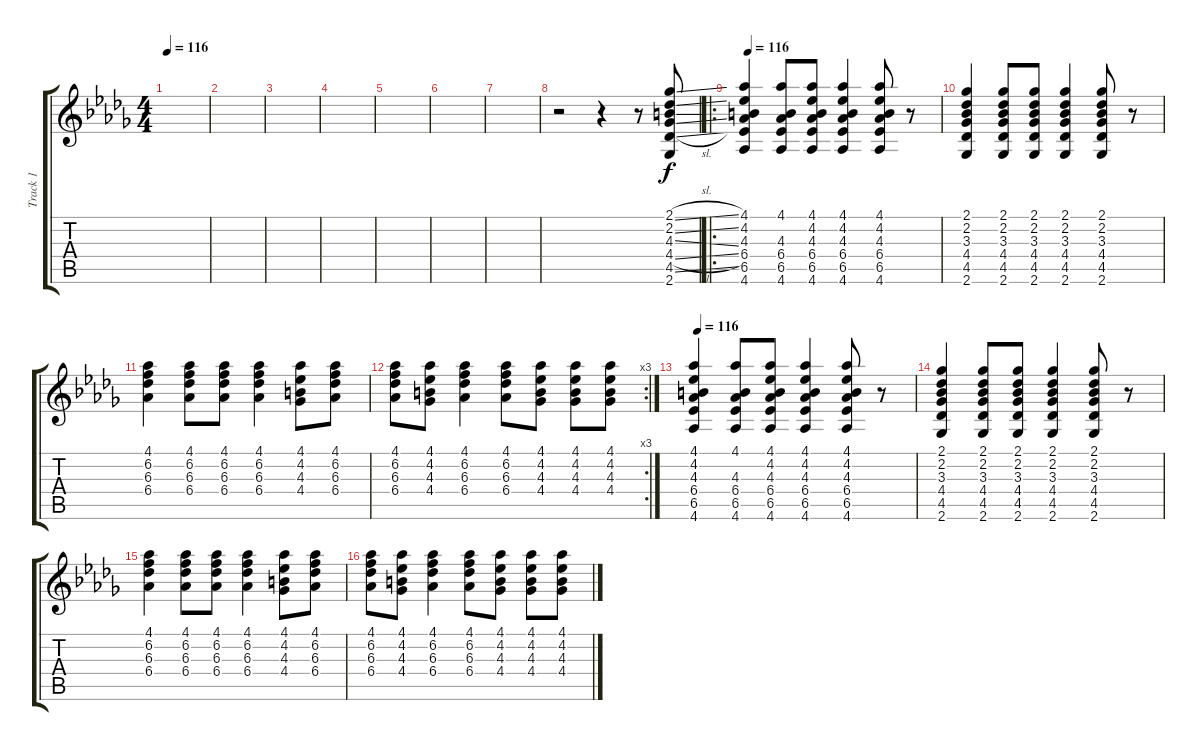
\track ("Track 1" "Track 1") {instrument electricguitarclean}
\staff {score tabs}
\tuning (E4 B3 G3 D3 A2 E2) {hide}
\ts (4 4)
\tempo 116
\clef g2
\ks db
|
|
|
|
|
|
|
r.2 r.4 r.8 (2.1{sl} 2.2{sl} 4.3{sl} 4.4{sl} 4.5{sl} 2.6).8 |
\ro
\tempo 116
(4.1 4.2 4.3 6.4 6.5 4.6).4 (4.1 4.3 6.4 6.5 4.6).8 (4.1 4.2 4.3 6.4 6.5 4.6).8 (4.1 4.2 4.3 6.4 6.5 4.6).4 (4.1 4.2 4.3 6.4 6.5 4.6).8 r.8 |
(2.1 2.2 3.3 4.4 4.5 2.6).4 (2.1 2.2 3.3 4.4 4.5 2.6).8 (2.1 2.2 3.3 4.4 4.5 2.6).8 (2.1 2.2 3.3 4.4 4.5 2.6).4 (2.1 2.2 3.3 4.4 4.5 2.6).8 r.8 |
(4.1 6.2 6.3 6.4).4 (4.1 6.2 6.3 6.4).8 (4.1 6.2 6.3 6.4).8 (4.1 6.2 6.3 6.4).4 (4.1 4.2 4.3 4.4).8 (4.1 6.2 6.3 6.4).8 |
\rc 3
(4.1 6.2 6.3 6.4).8 (4.1 4.2 4.3 4.4).8 (4.1 6.2 6.3 6.4).4 (4.1 6.2 6.3 6.4).8 (4.1 4.2 4.3 4.4).8 (4.1 4.2 4.3 4.4).8 (4.1 4.2 4.3 4.4).8 |
\tempo 116
(4.1 4.2 4.3 6.4 6.5 4.6).4 (4.1 4.3 6.4 6.5 4.6).8 (4.1 4.2 4.3 6.4 6.5 4.6).8 (4.1 4.2 4.3 6.4 6.5 4.6).4 (4.1 4.2 4.3 6.4 6.5 4.6).8 r.8 |
(2.1 2.2 3.3 4.4 4.5 2.6).4 (2.1 2.2 3.3 4.4 4.5 2.6).8 (2.1 2.2 3.3 4.4 4.5 2.6).8 (2.1 2.2 3.3 4.4 4.5 2.6).4 (2.1 2.2 3.3 4.4 4.5 2.6).8 r.8 |
(4.1 6.2 6.3 6.4).4 (4.1 6.2 6.3 6.4).8 (4.1 6.2 6.3 6.4).8 (4.1 6.2 6.3 6.4).4 (4.1 4.2 4.3 4.4).8 (4.1 6.2 6.3 6.4).8 |
(4.1 6.2 6.3 6.4).8 (4.1 4.2 4.3 4.4).8 (4.1 6.2 6.3 6.4).4 (4.1 6.2 6.3 6.4).8 (4.1 4.2 4.3 4.4).8 (4.1 4.2 4.3 4.4).8 (4.1 4.2 4.3 4.4).8
